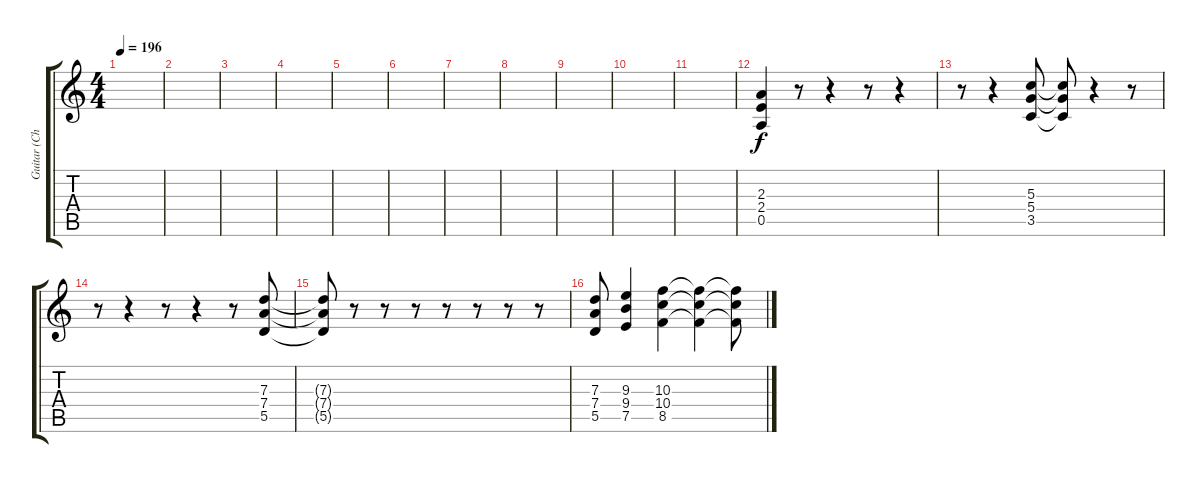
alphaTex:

\track ("Guitar (Chorus)" "Guitar (Ch") {instrument overdrivenguitar}
\staff {score tabs}
\tuning (E4 B3 G3 D3 A2 E2) {hide}
\ts (4 4)
\tempo 196
\clef g2
\ks c
|
|
|
|
|
|
|
|
|
|
|
(2.3 2.4 0.5).4{volume 16} r.8 r.4 r.8 r.4 |
r.8 r.4 (5.3 5.4 3.5).8 (5.3{t} 5.4{t} 3.5{t}).8 r.4 r.8 |
r.8 r.4 r.8 r.4 r.8 (7.3 7.4 5.5).8 |
(7.3{t} 7.4{t} 5.5{t}).8 r.8 r.8 r.8 r.8 r.8 r.8 r.8 |
(7.3 7.4 5.5).8 (9.3 9.4 7.5).4 (10.3 10.4 8.5).4 (10.3{t} 10.4{t} 8.5{t}).4 (10.3{t} 10.4{t} 8.5{t}).8
